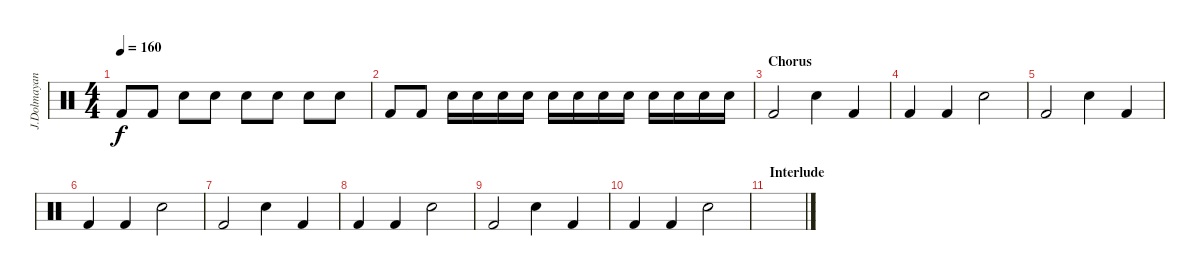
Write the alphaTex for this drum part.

\track ("J.Dolmayan" "J.Dolmayan") {instrument percussion}
\staff {score}
\articulation defaults
\ts (4 4)
\tempo 160
\clef neutral
\ks c "Kick (hit) 2".8{dy f} "Kick (hit) 2".8 "Electric Snare (hit)".8 "Electric Snare (hit)".8 "Electric Snare (hit)".8 "Electric Snare (hit)".8 "Electric Snare (hit)".8 "Electric Snare (hit)".8
|
"Kick (hit) 2".8 "Kick (hit) 2".8 "Electric Snare (hit)".16 "Electric Snare (hit)".16 "Electric Snare (hit)".16 "Electric Snare (hit)".16 "Electric Snare (hit)".16 "Electric Snare (hit)".16 "Electric Snare (hit)".16 "Electric Snare (hit)".16 "Electric Snare (hit)".16 "Electric Snare (hit)".16 "Electric Snare (hit)".16 "Electric Snare (hit)".16 |
\section ("" "Chorus")
"Kick (hit) 2".2 "Electric Snare (hit)".4 "Kick (hit) 2".4 |
"Kick (hit) 2".4 "Kick (hit) 2".4 "Electric Snare (hit)".2 |
"Kick (hit) 2".2 "Electric Snare (hit)".4 "Kick (hit) 2".4 |
"Kick (hit) 2".4 "Kick (hit) 2".4 "Electric Snare (hit)".2 |
"Kick (hit) 2".2 "Electric Snare (hit)".4 "Kick (hit) 2".4 |
"Kick (hit) 2".4 "Kick (hit) 2".4 "Electric Snare (hit)".2 |
"Kick (hit) 2".2 "Electric Snare (hit)".4 "Kick (hit) 2".4 |
"Kick (hit) 2".4 "Kick (hit) 2".4 "Electric Snare (hit)".2 |
\section ("" "Interlude")
